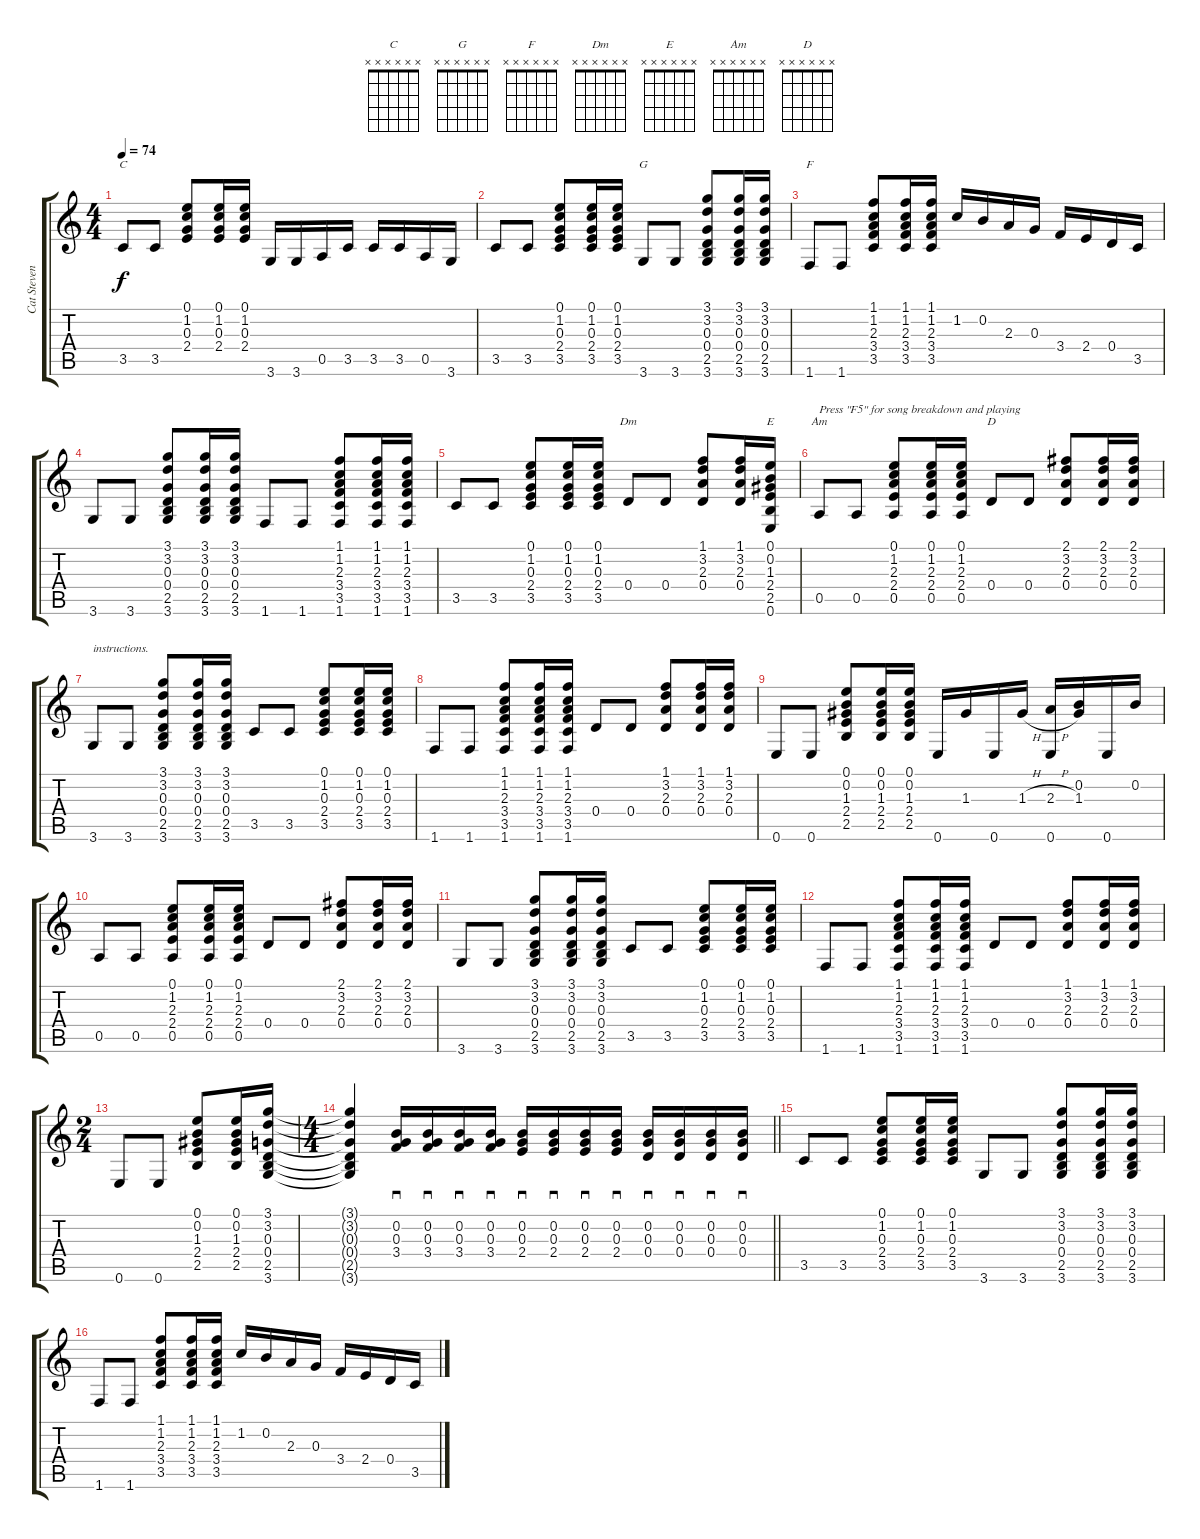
\track ("Cat Stevens" "Cat Steven") {instrument acousticguitarsteel}
\staff {score tabs}
\tuning (E4 B3 G3 D3 A2 E2) {hide}
\chord ("C" x x x x x x)
\chord ("G" x x x x x x)
\chord ("F" x x x x x x)
\chord ("Dm" x x x x x x)
\chord ("E" x x x x x x)
\chord ("Am" x x x x x x)
\chord ("D" x x x x x x)
\ts (4 4)
\tempo 74
\clef g2
\ks c
3.5.8{ch "C" dy f} 3.5.8 (0.1 1.2 0.3 2.4).8 (0.1 1.2 0.3 2.4).16 (0.1 1.2 0.3 2.4).16 3.6.16 3.6.16 0.5.16 3.5.16 3.5.16 3.5.16 0.5.16 3.6.16 |
3.5.8 3.5.8 (0.1 1.2 0.3 2.4 3.5).8 (0.1 1.2 0.3 2.4 3.5).16 (0.1 1.2 0.3 2.4 3.5).16 3.6.8{ch "G"} 3.6.8 (3.1 3.2 0.3 0.4 2.5 3.6).8 (3.1 3.2 0.3 0.4 2.5 3.6).16 (3.1 3.2 0.3 0.4 2.5 3.6).16 |
1.6.8{ch "F"} 1.6.8 (1.1 1.2 2.3 3.4 3.5).8 (1.1 1.2 2.3 3.4 3.5).16 (1.1 1.2 2.3 3.4 3.5).16 1.2.16 0.2.16 2.3.16 0.3.16 3.4.16 2.4.16 0.4.16 3.5.16 |
3.6.8 3.6.8 (3.1 3.2 0.3 0.4 2.5 3.6).8 (3.1 3.2 0.3 0.4 2.5 3.6).16 (3.1 3.2 0.3 0.4 2.5 3.6).16 1.6.8 1.6.8 (1.1 1.2 2.3 3.4 3.5 1.6).8 (1.1 1.2 2.3 3.4 3.5 1.6).16 (1.1 1.2 2.3 3.4 3.5 1.6).16 |
3.5.8 3.5.8 (0.1 1.2 0.3 2.4 3.5).8 (0.1 1.2 0.3 2.4 3.5).16 (0.1 1.2 0.3 2.4 3.5).16 0.4.8{ch "Dm"} 0.4.8 (1.1 3.2 2.3 0.4).8 (1.1 3.2 2.3 0.4).16 (0.1 0.2 1.3 2.4 2.5 0.6).16{ch "E"} |
0.5.8{ch "Am" txt "Press \"F5\" for song breakdown and playing "} 0.5.8 (0.1 1.2 2.3 2.4 0.5).8 (0.1 1.2 2.3 2.4 0.5).16 (0.1 1.2 2.3 2.4 0.5).16 0.4.8{ch "D"} 0.4.8 (2.1 3.2 2.3 0.4).8 (2.1 3.2 2.3 0.4).16 (2.1 3.2 2.3 0.4).16 |
3.6.8{txt "instructions."} 3.6.8 (3.1 3.2 0.3 0.4 2.5 3.6).8 (3.1 3.2 0.3 0.4 2.5 3.6).16 (3.1 3.2 0.3 0.4 2.5 3.6).16 3.5.8 3.5.8 (0.1 1.2 0.3 2.4 3.5).8 (0.1 1.2 0.3 2.4 3.5).16 (0.1 1.2 0.3 2.4 3.5).16 |
1.6.8 1.6.8 (1.1 1.2 2.3 3.4 3.5 1.6).8 (1.1 1.2 2.3 3.4 3.5 1.6).16 (1.1 1.2 2.3 3.4 3.5 1.6).16 0.4.8 0.4.8 (1.1 3.2 2.3 0.4).8 (1.1 3.2 2.3 0.4).16 (1.1 3.2 2.3 0.4).16 |
0.6.8 0.6.8 (0.1 0.2 1.3 2.4 2.5).8 (0.1 0.2 1.3 2.4 2.5).16 (0.1 0.2 1.3 2.4 2.5).16 0.6.16 1.3.16 0.6.16 1.3{h}.16 (2.3{h} 0.6).16 (0.2 1.3).16 0.6.16 0.2.16 |
0.5.8 0.5.8 (0.1 1.2 2.3 2.4 0.5).8 (0.1 1.2 2.3 2.4 0.5).16 (0.1 1.2 2.3 2.4 0.5).16 0.4.8 0.4.8 (2.1 3.2 2.3 0.4).8 (2.1 3.2 2.3 0.4).16 (2.1 3.2 2.3 0.4).16 |
3.6.8 3.6.8 (3.1 3.2 0.3 0.4 2.5 3.6).8 (3.1 3.2 0.3 0.4 2.5 3.6).16 (3.1 3.2 0.3 0.4 2.5 3.6).16 3.5.8 3.5.8 (0.1 1.2 0.3 2.4 3.5).8 (0.1 1.2 0.3 2.4 3.5).16 (0.1 1.2 0.3 2.4 3.5).16 |
1.6.8 1.6.8 (1.1 1.2 2.3 3.4 3.5 1.6).8 (1.1 1.2 2.3 3.4 3.5 1.6).16 (1.1 1.2 2.3 3.4 3.5 1.6).16 0.4.8 0.4.8 (1.1 3.2 2.3 0.4).8 (1.1 3.2 2.3 0.4).16 (1.1 3.2 2.3 0.4).16 |
\ts (2 4)
0.6.8 0.6.8 (0.1 0.2 1.3 2.4 2.5).8 (0.1 0.2 1.3 2.4 2.5).16 (3.1 3.2 0.3 0.4 2.5 3.6).16 |
\ts (4 4)
\barLineRight lightlight
(3.1{t} 3.2{t} 0.3{t} 0.4{t} 2.5{t} 3.6{t}).4 (0.2 0.3 3.4).16{sd} (0.2 0.3 3.4).16{sd} (0.2 0.3 3.4).16{sd} (0.2 0.3 3.4).16{sd} (0.2 0.3 2.4).16{sd} (0.2 0.3 2.4).16{sd} (0.2 0.3 2.4).16{sd} (0.2 0.3 2.4).16{sd} (0.2 0.3 0.4).16{sd} (0.2 0.3 0.4).16{sd} (0.2 0.3 0.4).16{sd} (0.2 0.3 0.4).16{sd} |
3.5.8 3.5.8 (0.1 1.2 0.3 2.4 3.5).8 (0.1 1.2 0.3 2.4 3.5).16 (0.1 1.2 0.3 2.4 3.5).16 3.6.8 3.6.8 (3.1 3.2 0.3 0.4 2.5 3.6).8 (3.1 3.2 0.3 0.4 2.5 3.6).16 (3.1 3.2 0.3 0.4 2.5 3.6).16 |
1.6.8 1.6.8 (1.1 1.2 2.3 3.4 3.5).8 (1.1 1.2 2.3 3.4 3.5).16 (1.1 1.2 2.3 3.4 3.5).16 1.2.16 0.2.16 2.3.16 0.3.16 3.4.16 2.4.16 0.4.16 3.5.16
